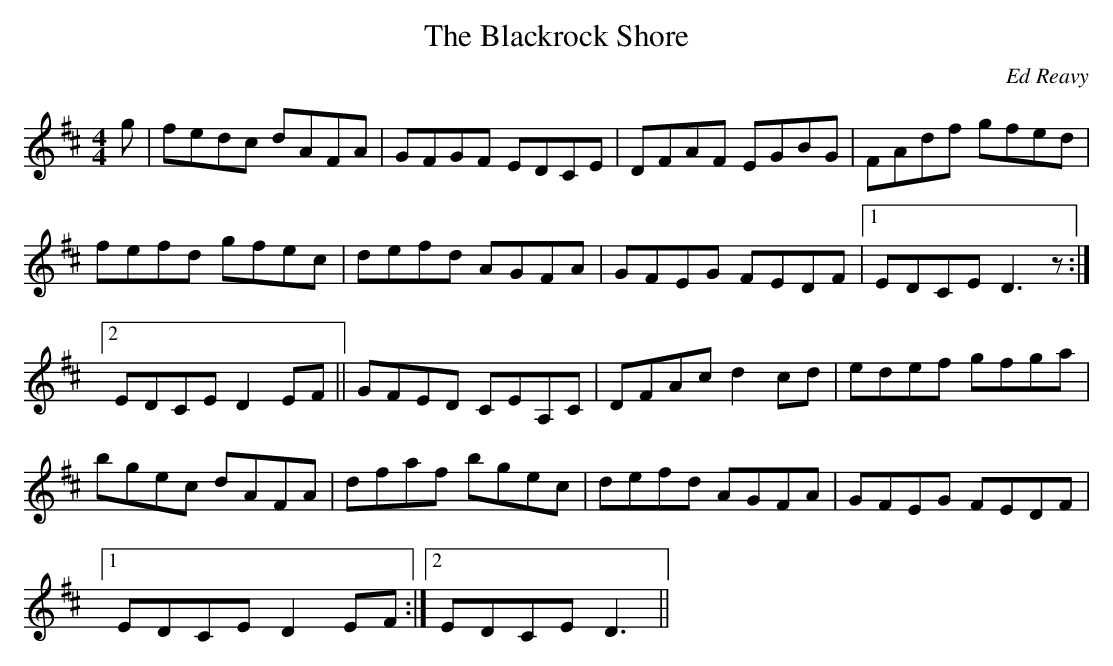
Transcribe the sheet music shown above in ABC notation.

X:1
T:The Blackrock Shore
C:Ed Reavy
M:4/4
L:1/8
K:D
g|fedc dAFA|GFGF EDCE|DFAF EGBG|FAdf gfed|
fefd gfec|defd AGFA|GFEG FEDF|1EDCE D3 z:|
[2EDCE D2 EF||GFED CEA,C|DFAc d2 cd|edef gfga|
bgec dAFA|dfaf bgec|defd AGFA|GFEG FEDF|
[1EDCE D2 EF:|2EDCE D3||
